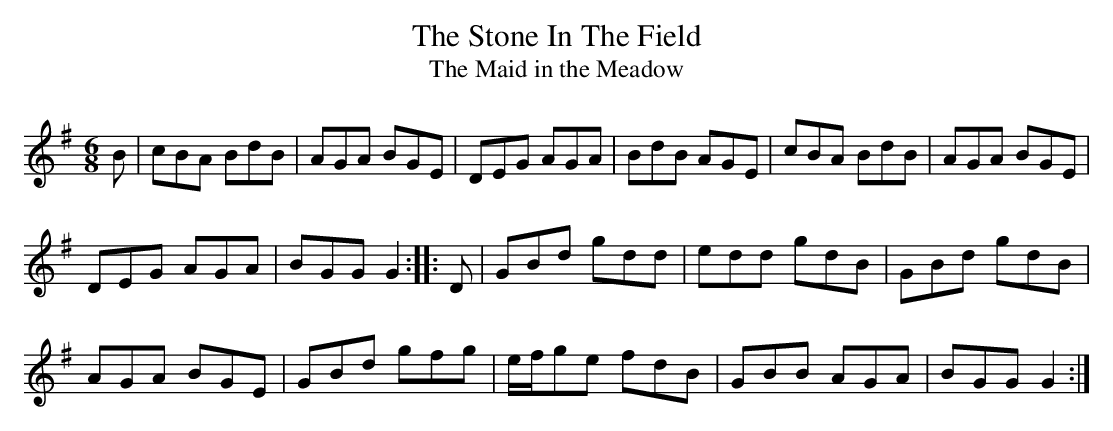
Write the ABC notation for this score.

X:1
T:The Stone In The Field
T:The Maid in the Meadow
L:1/8
M:6/8
K:G
B|cBA BdB|AGA BGE|DEG AGA|BdB AGE|cBA BdB|AGA BGE|
DEG AGA|BGG G2::D|GBd gdd|edd gdB|GBd gdB|
AGA BGE|GBd gfg|e/f/ge fdB|GBB AGA|BGG G2:|]
